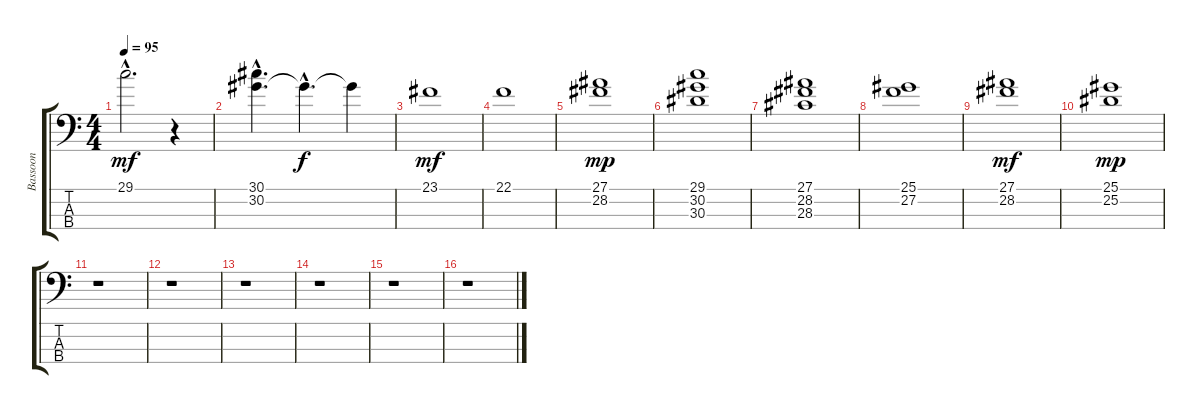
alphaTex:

\track ("Bassoon" "Bassoon") {instrument bassoon}
\staff {score tabs}
\tuning (G2 D2 A1 E1) {hide}
\ts (4 4)
\tempo 95
\clef f4
\ks c
29.1{hac}.2{d dy mf} r.4 |
(30.1{hac} 30.2{hac}).4{d} 30.2{hac t}.4{d dy f} 30.2{t}.4 |
23.1.1{dy mf} |
22.1.1 |
(27.1 28.2).1{dy mp} |
(29.1 30.2 30.3).1 |
(27.1 28.2 28.3).1 |
(25.1 27.2).1 |
(27.1 28.2).1{dy mf} |
(25.1 25.2).1{dy mp} |
r.1 |
r.1 |
r.1 |
r.1 |
r.1 |
r.1
